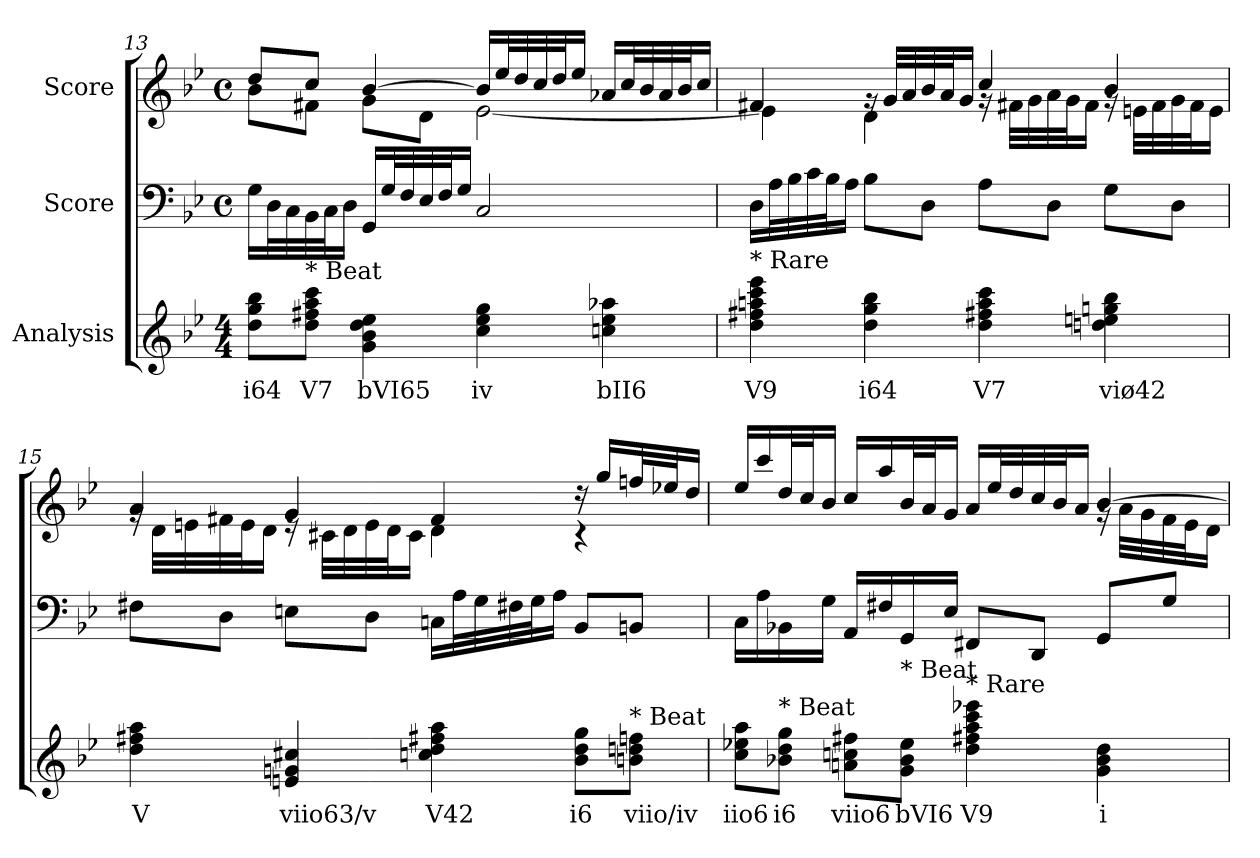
**kern	**text	**kern	**kern
*part3	*part3	*part2	*part1
*staff3	*staff3	*staff2	*staff1
*I"Analysis	*	*I"Score	*I"Score
!!LO:LB:g=z
*	*	*clefF4	*clefG2
*k[b-e-]	*	*k[b-e-]	*k[b-e-]
*M4/4	*	*M4/4	*M4/4
*	*	*met(c)	*met(c)
=13	=13	=13	=13
*	*	*	*^
8dd 8gg 8bb-L	i64	16G\LL	8dd/L	8b-\L
.	.	32D\L	.	.
.	.	32C\	.	.
!LO:TX:t=* Beat	!	!	!	!
8dd 8ff#X 8aa 8cccJ	V7	32BB-\	8cc/J	8f#X\J
.	.	32C\J	.	.
.	.	16D\JJ	.	.
4g 4b- 4dd 4ee-	bVI65	16GG/LL	[4b-/	8g\L
.	.	32G/L	.	.
.	.	32F/	.	.
.	.	32E-/	.	8d\J
.	.	32F/J	.	.
.	.	16G/JJ	.	.
4cc 4ee- 4gg	iv	2C/	16b-/LL]	[2e-\
.	.	.	32ee-/L	.
.	.	.	32dd/	.
.	.	.	32cc/	.
.	.	.	32dd/J	.
.	.	.	16ee-/JJ	.
4ccn 4ee- 4aa-X	bII6	.	16a-X/LL	.
.	.	.	32cc/L	.
.	.	.	32b-/	.
.	.	.	32a-/	.
.	.	.	32b-/J	.
.	.	.	16cc/JJ	.
=14	=14	=14	=14	=14
!LO:TX:t=* Rare	!	!	!	!
4dd 4ff#X 4aan 4ccc 4eee-	V9	16D\LL	4f#X/	4e-\]
.	.	32A\L	.	.
.	.	32B-\	.	.
.	.	32c\	.	.
.	.	32B-\J	.	.
.	.	16A\JJ	.	.
4dd 4gg 4bb-	i64	8B-\L	16rg	4d\
.	.	.	32g/LLL	.
.	.	.	32a/	.
.	.	8D\J	32b-/	.
.	.	.	32a/J	.
.	.	.	16g/JJ	.
4dd 4ff#X 4aa 4ccc	V7	8A\L	4cc/	16rg
.	.	.	.	32f#X\LLL
.	.	.	.	32g\
.	.	8D\J	.	32a\
.	.	.	.	32g\J
.	.	.	.	16f#\JJ
4ddn 4een 4ggn 4bb-	viø42	8G\L	4b-/	16rg
.	.	.	.	32en\LLL
.	.	.	.	32f#\
.	.	8D\J	.	32g\
.	.	.	.	32f#\J
.	.	.	.	16e\JJ
!!LO:LB:g=z	!!
=15	=15	=15	=15	=15
4dd 4ff#X 4aa	V	8F#X\L	4a/	16rg
.	.	.	.	32d\LLL
.	.	.	.	32en\
.	.	8D\J	.	32f#X\
.	.	.	.	32e\J
.	.	.	.	16d\JJ
4en 4gn 4cc#X	viio63/v	8En\L	4g/	16re
.	.	.	.	32c#X\LLL
.	.	.	.	32d\
.	.	8D\J	.	32e\
.	.	.	.	32d\J
.	.	.	.	16c#\JJ
4ccn 4dd 4ff#X 4aa	V42	16Cn\LL	4f#/	4d\
.	.	32A\L	.	.
.	.	32G\	.	.
.	.	32F#X\	.	.
.	.	32G\J	.	.
.	.	16A\JJ	.	.
8b- 8dd 8ggL	i6	8BB-/L	16rdd	4r
.	.	.	16gg/LL	.
!LO:TX:t=* Beat	!	!	!	!
8bn 8ddn 8ffnJ	viio/iv	8BBn/J	32ffn/L	.
.	.	.	32ee-X/J	.
.	.	.	16dd/JJ	.
=16	=16	=16	=16	=16
8cc 8ee-X 8aaL	iio6	16C\LL	16ee-/LL	2.ryy
.	.	16A\	16ccc/	.
!LO:TX:t=* Beat	!	!	!	!
8b-X 8dd 8ggJ	i6	16BB-X\	32dd/L	.
.	.	.	32cc/J	.
.	.	16G\JJ	16b-/JJ	.
8an 8ccn 8ff#XL	viio6	16AA/LL	16cc/LL	.
.	.	16F#X/	16aa/	.
!LO:TX:t=* Beat	!	!	!	!
8g 8b- 8ee-J	bVI6	16GG/	32b-/L	.
.	.	.	32a/J	.
.	.	16E-/JJ	16g/JJ	.
!LO:TX:t=* Rare	!	!	!	!
4dd 4ff#X 4aa 4ccc 4eee-X	V9	8FF#X/L	16a/LL	.
.	.	.	32ee-/L	.
.	.	.	32dd/	.
.	.	8DD/J	32cc/	.
.	.	.	32b-/J	.
.	.	.	16a/JJ	.
4g 4b- 4dd	i	8GG/L	[4b-/	16rg
.	.	.	.	32a\LLL
.	.	.	.	32g\
.	.	8G/J	.	32f\
.	.	.	.	32e-\J
.	.	.	.	16d\JJ
*	*	*	*v	*v
=	=	=	=
*-	*-	*-	*-
